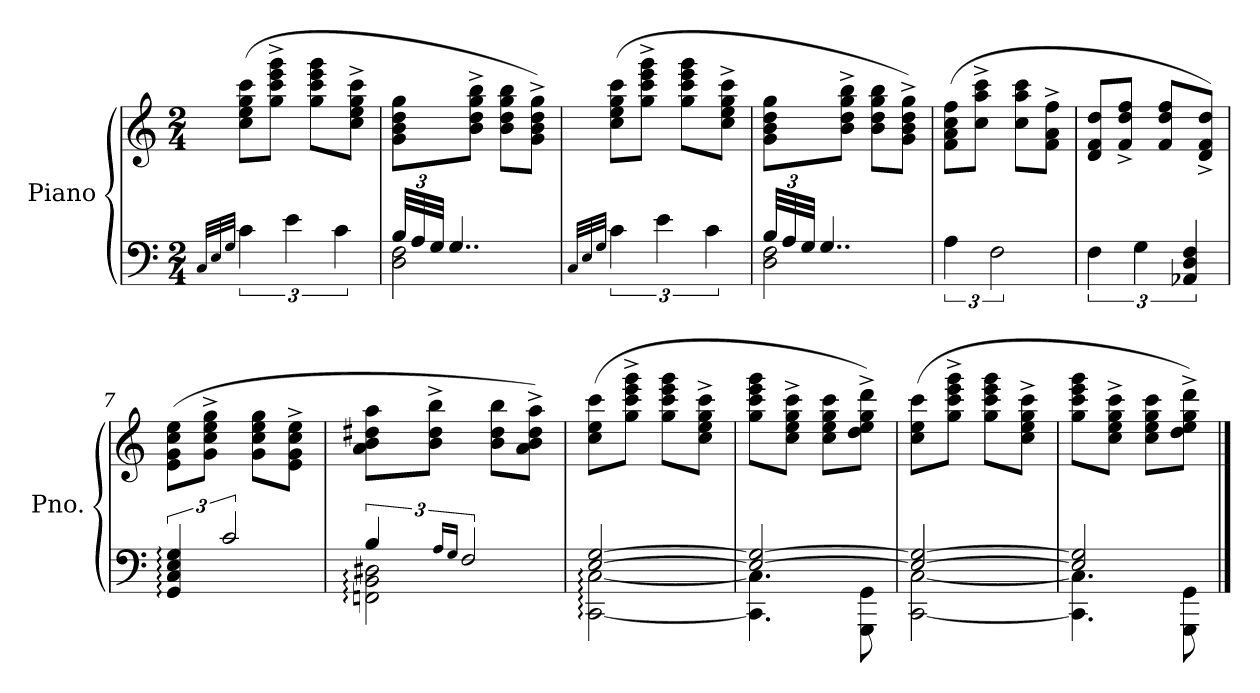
**kern	**kern
*part1	*part1
*staff2	*staff1
*I"Piano	*
*I'Pno.	*
*clefF4	*clefG2
*k[]	*k[]
*M2/4	*M2/4
*MM72	*MM72
=1	=1
32qC/LLL	.
32qE/	.
32qG/JJJ	.
6c\	(>8cc\ 8ee\ 8gg\ 8ccc\L
.	8gg\^ 8ccc\^ 8eee\^ 8ggg\^J
6e\	.
.	8gg\ 8ccc\ 8eee\ 8ggg\L
6c\	.
.	8cc\^ 8ee\^ 8gg\^ 8ccc\^J
=2	=2
*Xbrackettup	*
*^	*
48B/LLL	2D\ 2F\	8g\ 8b\ 8dd\ 8gg\L
48A/	.	.
48G/JJJ	.	.
4..G/	.	.
.	.	8b\^ 8dd\^ 8gg\^ 8bb\^J
.	.	8b\ 8dd\ 8gg\ 8bb\L
.	.	8g\^ 8b\^ 8dd\^ 8gg\^J)
*v	*v	*
=3	=3
32qC/LLL	.
32qE/	.
32qG/JJJ	.
*brackettup	*
6c\	(>8cc\ 8ee\ 8gg\ 8ccc\L
.	8gg\^ 8ccc\^ 8eee\^ 8ggg\^J
6e\	.
.	8gg\ 8ccc\ 8eee\ 8ggg\L
6c\	.
.	8cc\^ 8ee\^ 8gg\^ 8ccc\^J
=4	=4
*Xbrackettup	*
*^	*
48B/LLL	2D\ 2F\	8g\ 8b\ 8dd\ 8gg\L
48A/	.	.
48G/JJJ	.	.
4..G/	.	.
.	.	8b\^ 8dd\^ 8gg\^ 8bb\^J
.	.	8b\ 8dd\ 8gg\ 8bb\L
.	.	8g\^ 8b\^ 8dd\^ 8gg\^J)
*v	*v	*
=5	=5
*brackettup	*
6A\	(>8f\ 8a\ 8cc\ 8ff\L
.	8cc\^ 8aa\^ 8ccc\^J
3F\	.
.	8cc\ 8aa\ 8ccc\L
.	8f\^ 8a\^ 8ff\^J
=6	=6
6F\	8d/ 8f/ 8dd/L
.	8f/^ 8dd/^ 8ff/^J
6G\	.
.	8f/ 8dd/ 8ff/L
6AA-X/ 6D/ 6F/	.
.	8d/^ 8f/^ 8dd/^J)
!!LO:LB:g=z
=7	=7
6GG/: 6C/: 6E/: 6G/:	(>8e\ 8g\ 8cc\ 8ee\L
.	8g\^ 8cc\^ 8ee\^ 8gg\^J
3c/	.
.	8g\ 8cc\ 8ee\ 8gg\L
.	8e\^ 8g\^ 8cc\^ 8ee\^J
=8	=8
*^	*
6B/	2FFn\: 2BB\: 2D#X\:	8a\ 8b\ 8dd#X\ 8aa\L
.	.	8b\^ 8dd#\^ 8bb\^J
16qA/LL	.	.
16qG/JJ	.	.
3F/	.	.
.	.	8b\ 8dd#\ 8bb\L
.	.	8a\^ 8b\^ 8dd#\^ 8aa\^J)
=9	=9	=9
[2E/ [2G/	[2CC\: [2C\:	(>8cc\ 8ee\ 8ccc\L
.	.	8gg\^ 8ccc\^ 8eee\^ 8ggg\^J
.	.	8gg\ 8ccc\ 8eee\ 8ggg\L
.	.	8cc\^ 8ee\^ 8gg\^ 8ccc\^J
=10	=10	=10
2E/_ 2G/_	4.CC\] 4.C\]	8gg\ 8ccc\ 8eee\ 8ggg\L
.	.	8cc\^ 8ee\^ 8gg\^ 8ccc\^J
.	.	8cc\ 8ee\ 8gg\ 8ccc\L
.	8GGG\ 8GG\	8dd\^ 8ee\^ 8gg\^ 8ddd\^J)
=11	=11	=11
2E/_ 2G/_	[2CC\ [2C\	(>8cc\ 8ee\ 8ccc\L
.	.	8gg\^ 8ccc\^ 8eee\^ 8ggg\^J
.	.	8gg\ 8ccc\ 8eee\ 8ggg\L
.	.	8cc\^ 8ee\^ 8gg\^ 8ccc\^J
=12	=12	=12
2E/] 2G/]	4.CC\] 4.C\]	8gg\ 8ccc\ 8eee\ 8ggg\L
.	.	8cc\^ 8ee\^ 8gg\^ 8ccc\^J
.	.	8cc\ 8ee\ 8gg\ 8ccc\L
.	8GGG\ 8GG\	8dd\^ 8ee\^ 8gg\^ 8ddd\^J)
*v	*v	*
==	==
*-	*-
